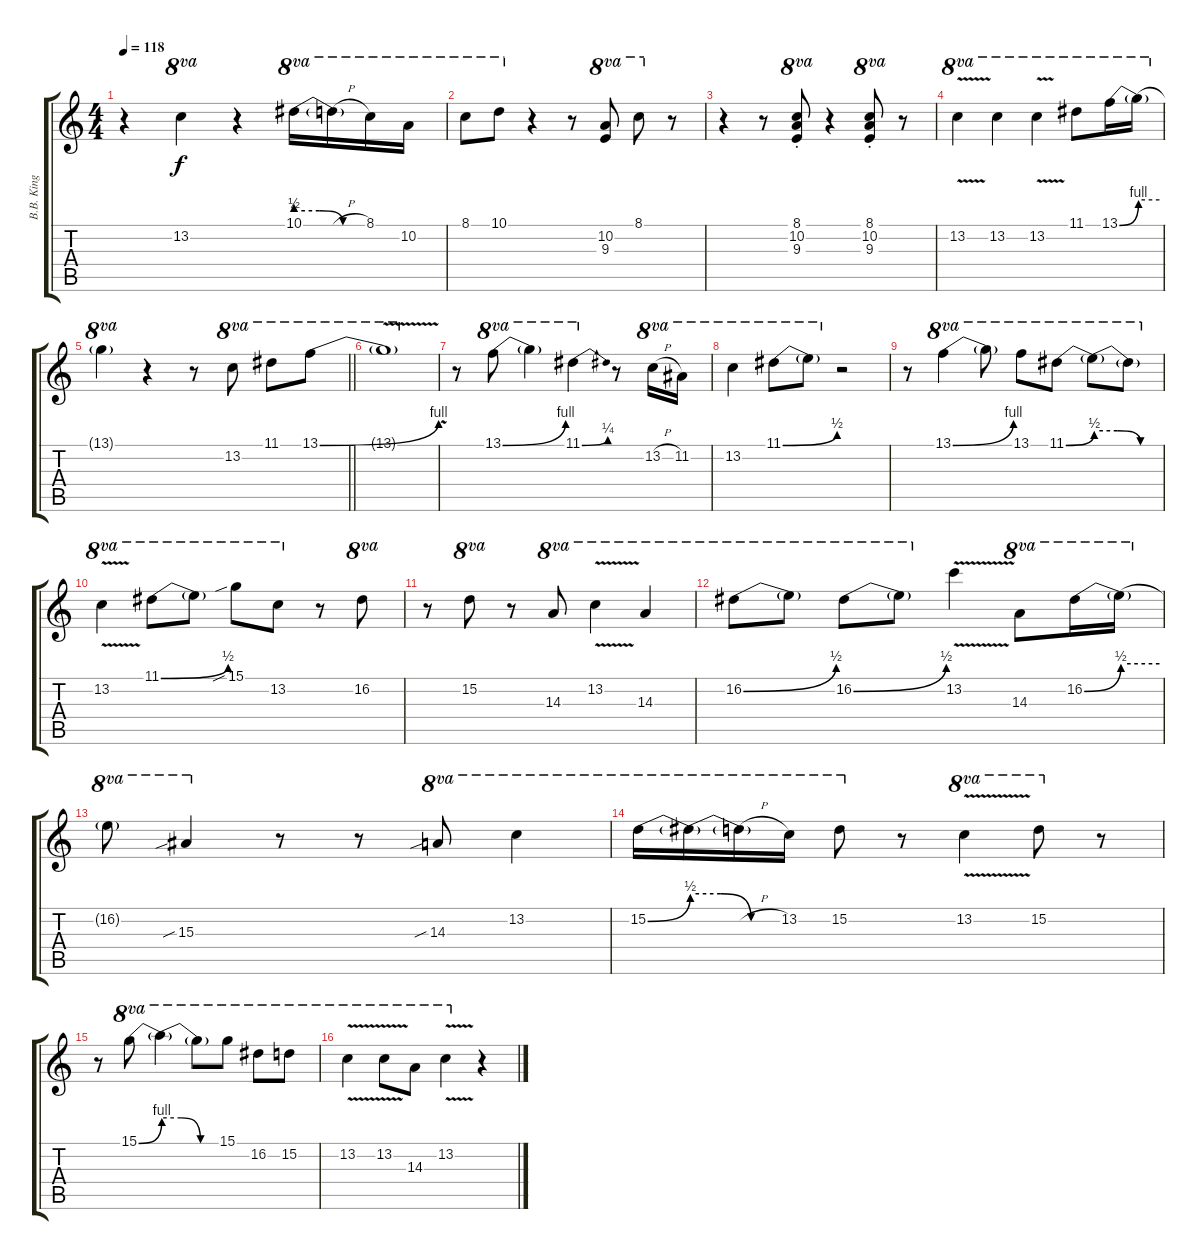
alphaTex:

\track ("B.B. King - Electric Guitar" "B.B. King ") {instrument overdrivenguitar}
\staff {score tabs}
\tuning (E4 B3 G3 D3 A2 E2) {hide}
\ts (4 4)
\tempo 118
\clef g2
\ks c
r.4{dy f} 13.2.4{ot 8va} r.4 10.1{be (custom 0 2 20 2 40 0 60 0)}.16{ot 8va} 10.1{h t}.16{ot 8va} 8.1.16{ot 8va} 10.2.16{ot 8va} |
8.1.8{ot 8va} 10.1.8{ot 8va} r.4 r.8 (10.2 9.3).8{ot 8va} 8.1.8{ot 8va} r.8 |
r.4 r.8 (8.1{st} 10.2{st} 9.3{st}).8{ot 8va} r.4 (8.1{st} 10.2{st} 9.3{st}).8{ot 8va} r.8 |
13.2{v}.4{ot 8va} 13.2.4{ot 8va} 13.2{v}.4{ot 8va} 11.1.8{ot 8va} 13.1{be (bend 0 0 60 4)}.16{ot 8va} 13.1{be (hold 0 4 60 4) t}.16{ot 8va} |
\barLineRight lightlight
13.1{t}.4{ot 8va} r.4 r.8 13.2.8{ot 8va} 11.1.8{ot 8va} 13.1{be (bend 0 0 60 4)}.8{ot 8va} |
13.1{v t}.1{ot 8va} |
r.8 13.1{be (bend 0 0 60 4)}.8{ot 8va} 13.1{t}.4{ot 8va} 11.1{be (bend 0 0 60 1)}.4{ot 8va} r.8 13.2{h}.16{ot 8va} 11.2.16{ot 8va} |
13.2.4{ot 8va} 11.1{be (bend 0 0 60 2)}.8{ot 8va} 11.1{t}.8{ot 8va} r.2 |
r.8 13.1{be (bend 0 0 60 4)}.4{ot 8va} 13.1{t}.8{ot 8va} 13.1.8{ot 8va} 11.1{be (bend 0 0 60 2)}.8{ot 8va} 11.1{be (custom 0 2 20 2 40 0 60 0) t}.8{ot 8va} 11.1{t}.8{ot 8va} |
13.2{v}.4{ot 8va} 11.1{be (bend 0 0 60 2)}.8{ot 8va} 11.1{t}.8{ot 8va} 15.1{sib}.8{ot 8va} 13.2.8{ot 8va} r.8 16.2.8{ot 8va} |
r.8 15.2.8{ot 8va} r.8 14.3.8{ot 8va} 13.2{v}.4{ot 8va} 14.3.4{ot 8va} |
16.2{be (bend 0 0 60 2)}.8{ot 8va} 16.2{t}.8{ot 8va} 16.2{be (bend 0 0 60 2)}.8{ot 8va} 16.2{t}.8{ot 8va} 13.2{v}.4 14.3.8{ot 8va} 16.2{be (bend 0 0 60 2)}.16{ot 8va} 16.2{be (hold 0 2 60 2) t}.16{ot 8va} |
16.2{t}.8{ot 8va} 15.3{sib}.4{ot 8va} r.8 r.8 14.3{sib}.8{ot 8va} 13.2.4{ot 8va} |
15.2{be (bend 0 0 60 2)}.16{ot 8va} 15.2{be (custom 0 2 20 2 40 0 60 0) t}.16{ot 8va} 15.2{h t}.16{ot 8va} 13.2.16{ot 8va} 15.2.8{ot 8va} r.8 13.2{v}.4{ot 8va} 15.2.8{ot 8va} r.8 |
r.8 15.1{be (bend 0 0 60 4)}.8{ot 8va} 15.1{be (custom 0 4 20 4 40 0 60 0) t}.4{ot 8va} 15.1{t}.8{ot 8va} 15.1.8{ot 8va} 16.2.8{ot 8va} 15.2.8{ot 8va} |
13.2{v}.4{ot 8va} 13.2{v}.8{ot 8va} 14.3.8{ot 8va} 13.2{v}.4{ot 8va} r.4
